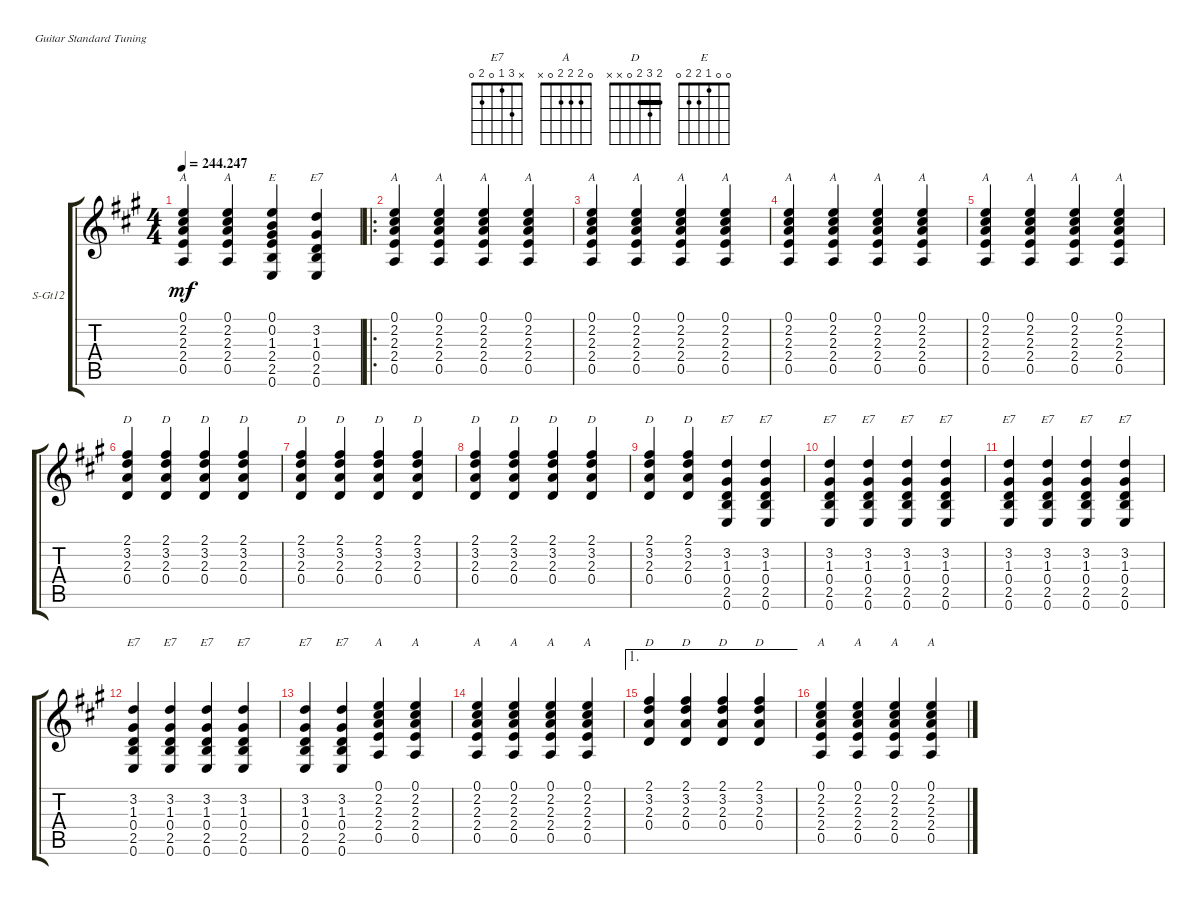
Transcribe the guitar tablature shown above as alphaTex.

\defaultSystemsLayout 4
\bracketExtendMode groupsimilarinstruments
\firstSystemTrackNameOrientation horizontal
\otherSystemsTrackNameOrientation horizontal
\track ("12 St. Steel Guitar" "S-Gt12") {instrument acousticguitarsteel}
\staff {score tabs}
\tuning (E4 B3 G3 D3 A2 E2)
\chord ("E7" x 3 1 0 2 0)
\chord ("A" 0 2 2 2 0 x)
\chord ("D" 2 3 2 0 x x) {barre 2}
\chord ("E" 0 0 1 2 2 0)
\ts (4 4)
\tempo
244.247
\accidentals auto
\clef g2
\ottava regular
\simile none
\scale
0.312821
\ks a
(0.5 2.4 2.3 2.2 0.1).4{ch "A" dy mf} (0.5 2.4 2.3 2.2 0.1).4{ch "A"} (0.6 2.5 2.4 1.3 0.2 0.1).4{ch "E"} (0.6 2.5 0.4 1.3 3.2).4{ch "E7"} |
\ro
\scale
0.374359 (0.5 2.4 2.3 2.2 0.1).4{ch "A"} (0.5 2.4 2.3 2.2 0.1).4{ch "A"} (0.5 2.4 2.3 2.2 0.1).4{ch "A"} (0.5 2.4 2.3 2.2 0.1).4{ch "A"} |
\scale
0.333333 (0.5 2.4 2.3 2.2 0.1).4{ch "A"} (0.5 2.4 2.3 2.2 0.1).4{ch "A"} (0.5 2.4 2.3 2.2 0.1).4{ch "A"} (0.5 2.4 2.3 2.2 0.1).4{ch "A"} |
\scale
0.333333 (0.5 2.4 2.3 2.2 0.1).4{ch "A"} (0.5 2.4 2.3 2.2 0.1).4{ch "A"} (0.5 2.4 2.3 2.2 0.1).4{ch "A"} (0.5 2.4 2.3 2.2 0.1).4{ch "A"} |
\scale
0.333333 (0.5 2.4 2.3 2.2 0.1).4{ch "A"} (0.5 2.4 2.3 2.2 0.1).4{ch "A"} (0.5 2.4 2.3 2.2 0.1).4{ch "A"} (0.5 2.4 2.3 2.2 0.1).4{ch "A"} |
\scale
0.333333 (0.4 2.3 3.2 2.1).4{ch "D"} (0.4 2.3 3.2 2.1).4{ch "D"} (0.4 2.3 3.2 2.1).4{ch "D"} (0.4 2.3 3.2 2.1).4{ch "D"} |
\scale
0.333333 (0.4 2.3 3.2 2.1).4{ch "D"} (0.4 2.3 3.2 2.1).4{ch "D"} (0.4 2.3 3.2 2.1).4{ch "D"} (0.4 2.3 3.2 2.1).4{ch "D"} |
\scale
0.333333 (0.4 2.3 3.2 2.1).4{ch "D"} (0.4 2.3 3.2 2.1).4{ch "D"} (0.4 2.3 3.2 2.1).4{ch "D"} (0.4 2.3 3.2 2.1).4{ch "D"} |
\scale
0.333333 (0.4 2.3 3.2 2.1).4{ch "D"} (0.4 2.3 3.2 2.1).4{ch "D"} (0.6 2.5 0.4 1.3 3.2).4{ch "E7"} (0.6 2.5 0.4 1.3 3.2).4{ch "E7"} |
\scale
0.333333 (0.6 2.5 0.4 1.3 3.2).4{ch "E7"} (0.6 2.5 0.4 1.3 3.2).4{ch "E7"} (0.6 2.5 0.4 1.3 3.2).4{ch "E7"} (0.6 2.5 0.4 1.3 3.2).4{ch "E7"} |
\scale
0.333333 (0.6 2.5 0.4 1.3 3.2).4{ch "E7"} (0.6 2.5 0.4 1.3 3.2).4{ch "E7"} (0.6 2.5 0.4 1.3 3.2).4{ch "E7"} (0.6 2.5 0.4 1.3 3.2).4{ch "E7"} |
\scale
0.333333 (0.6 2.5 0.4 1.3 3.2).4{ch "E7"} (0.6 2.5 0.4 1.3 3.2).4{ch "E7"} (0.6 2.5 0.4 1.3 3.2).4{ch "E7"} (0.6 2.5 0.4 1.3 3.2).4{ch "E7"} |
\scale
0.333333 (0.6 2.5 0.4 1.3 3.2).4{ch "E7"} (0.6 2.5 0.4 1.3 3.2).4{ch "E7"} (0.5 2.4 2.3 2.2 0.1).4{ch "A"} (0.5 2.4 2.3 2.2 0.1).4{ch "A"} |
\scale
0.333333 (0.5 2.4 2.3 2.2 0.1).4{ch "A"} (0.5 2.4 2.3 2.2 0.1).4{ch "A"} (0.5 2.4 2.3 2.2 0.1).4{ch "A"} (0.5 2.4 2.3 2.2 0.1).4{ch "A"} |
\ae 1
\scale
0.322751 (0.4 2.3 3.2 2.1).4{ch "D"} (0.4 2.3 3.2 2.1).4{ch "D"} (0.4 2.3 3.2 2.1).4{ch "D"} (0.4 2.3 3.2 2.1).4{ch "D"} |
\scale
0.322751 (0.5 2.4 2.3 2.2 0.1).4{ch "A"} (0.5 2.4 2.3 2.2 0.1).4{ch "A"} (0.5 2.4 2.3 2.2 0.1).4{ch "A"} (0.5 2.4 2.3 2.2 0.1).4{ch "A"}
